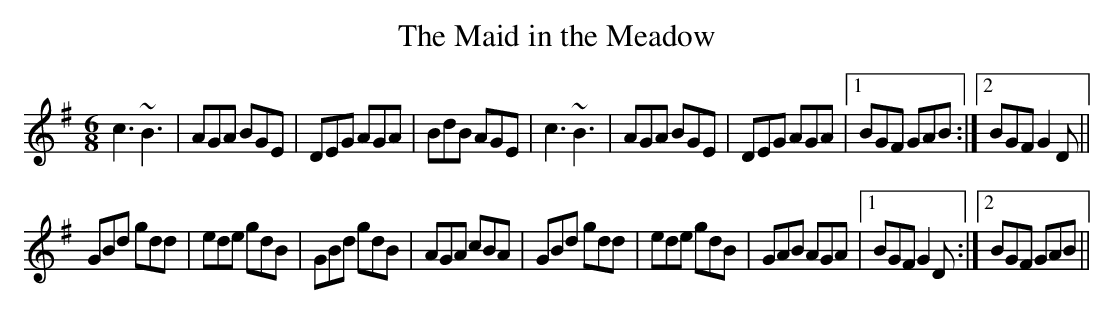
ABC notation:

X:1
T:Maid in the Meadow, The
M:6/8
K:G
c3 ~B3|AGA BGE|DEG AGA|BdB AGE|c3 ~B3|AGA BGE|DEG AGA|1 BGF GAB:|2 BGF G2D||
GBd gdd|ede gdB|GBd gdB|AGA cBA|GBd gdd|ede gdB|GAB AGA|1 BGF G2D:|2 BGF GAB||
